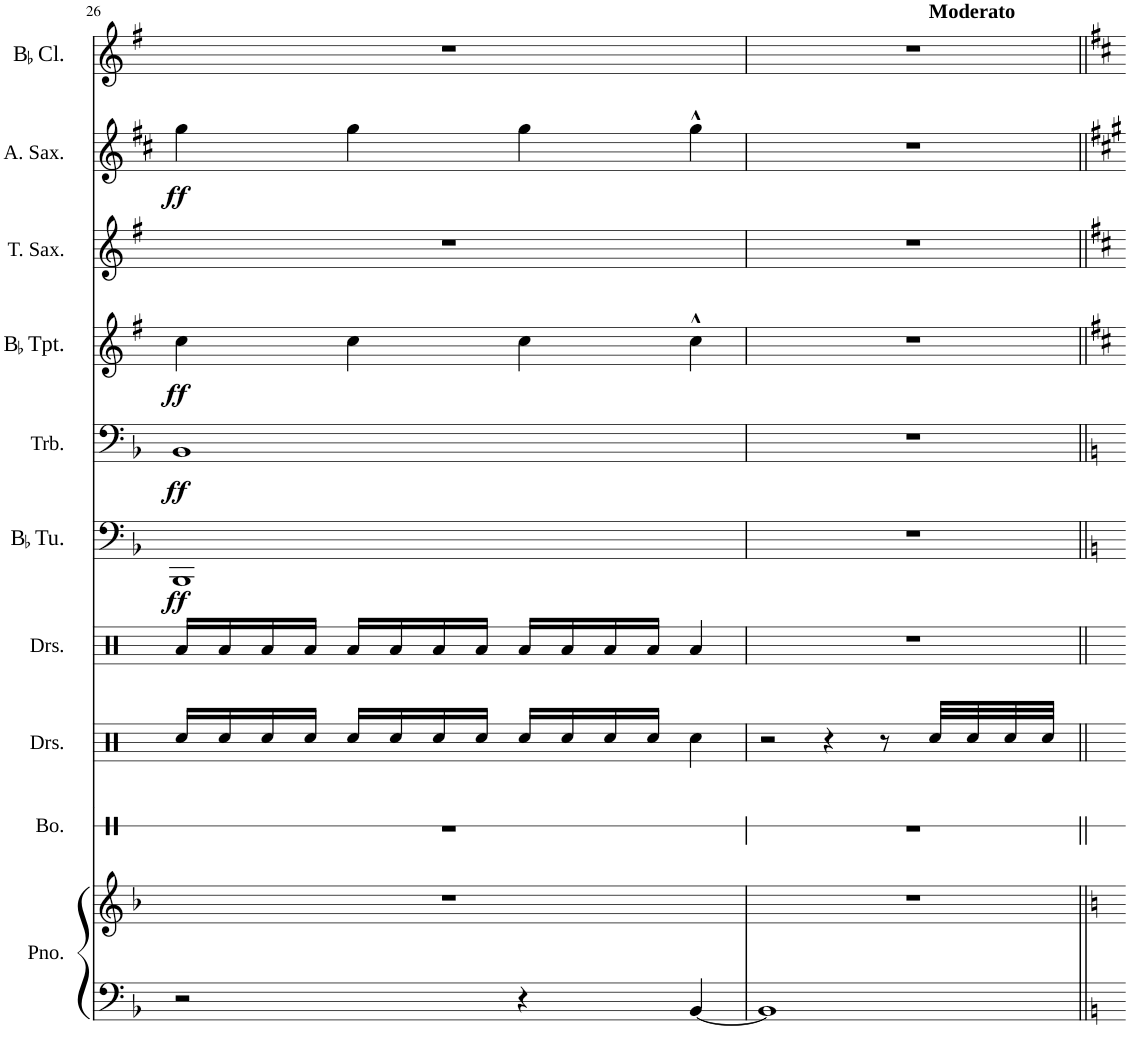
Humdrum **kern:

**kern	**kern	**kern	**kern	**kern	**kern	**dynam	**kern	**dynam	**kern	**dynam	**kern	**dynam	**kern	**kern
*part10	*part10	*part9	*part8	*part7	*part6	*part6	*part5	*part5	*part4	*part4	*part3	*part3	*part2	*part1
*staff11	*staff10	*staff9	*staff8	*staff7	*staff6	*staff6	*staff5	*staff5	*staff4	*staff4	*staff3	*staff3	*staff2	*staff1
*I"Piano	*	*I"Bongos	*I"Drumset	*I"Drumset	*I"BaccidentalFlat Tuba	*	*I"Trombone	*	*I"BaccidentalFlat Trumpet	*	*I"Tenor Saxophone	*	*I"Alto Saxophone	*I"BaccidentalFlat Clarinet
*I'Pno.	*	*I'Bo.	*I'Drs.	*I'Drs.	*I'BaccidentalFlat Tu.	*	*I'Trb.	*	*I'BaccidentalFlat Tpt.	*	*I'T. Sax.	*	*I'A. Sax.	*I'BaccidentalFlat Cl.
!!LO:PB:g=z
*clefF4	*clefG2	*clefX	*clefX	*clefX	*clefF4	*	*clefF4	*	*clefG2	*	*clefG2	*	*clefG2	*clefG2
*	*	*	*	*	*Trd4c7	*	*	*	*Trd1c2	*	*Trd8c14	*	*Trd5c9	*Trd1c2
*k[b-]	*k[b-]	*k[b-]	*k[b-]	*k[b-]	*k[b-]	*	*k[b-]	*	*k[f#]	*	*k[f#]	*	*k[f#c#]	*k[f#]
*M4/4	*M4/4	*M4/4	*M4/4	*M4/4	*M4/4	*	*M4/4	*	*M4/4	*	*M4/4	*	*M4/4	*M4/4
=26	=26	=26	=26	=26	=26	=26	=26	=26	=26	=26	=26	=26	=26	=26
!	!	!	!	!	!	!LO:DY:b	!	!LO:DY:b	!	!LO:DY:b	!	!LO:DY:a	!	!
2r	1r	1r	16Rcc/LL	16Ra/LL	1BBB-	ff	1BB-	ff	4cc\	ff	1r	ff	4gg\	1r
.	.	.	16Rcc/	16Ra/	.	.	.	.	.	.	.	.	.	.
.	.	.	16Rcc/	16Ra/	.	.	.	.	.	.	.	.	.	.
.	.	.	16Rcc/JJ	16Ra/JJ	.	.	.	.	.	.	.	.	.	.
.	.	.	16Rcc/LL	16Ra/LL	.	.	.	.	4cc\	.	.	.	4gg\	.
.	.	.	16Rcc/	16Ra/	.	.	.	.	.	.	.	.	.	.
.	.	.	16Rcc/	16Ra/	.	.	.	.	.	.	.	.	.	.
.	.	.	16Rcc/JJ	16Ra/JJ	.	.	.	.	.	.	.	.	.	.
4r	.	.	16Rcc/LL	16Ra/LL	.	.	.	.	4cc\	.	.	.	4gg\	.
.	.	.	16Rcc/	16Ra/	.	.	.	.	.	.	.	.	.	.
.	.	.	16Rcc/	16Ra/	.	.	.	.	.	.	.	.	.	.
.	.	.	16Rcc/JJ	16Ra/JJ	.	.	.	.	.	.	.	.	.	.
[4BB-/	.	.	4Rcc\	4Ra/	.	.	.	.	4cc^^\	.	.	.	4gg^^\	.
=27	=27	=27	=27	=27	=27	=27	=27	=27	=27	=27	=27	=27	=27	=27
*	*	*	*	*	*	*	*	*	*	*	*	*	*	*^
1BB-]	1r	1r	2r	1r	1r	.	1r	.	1r	.	1r	.	1r	1r	2..ryy
.	.	.	4r	.	.	.	.	.	.	.	.	.	.	.	.
.	.	.	8r	.	.	.	.	.	.	.	.	.	.	.	.
!	!	!	!	!	!	!	!	!	!	!	!	!	!	!	!LO:TX:a:B:t=Moderato
.	.	.	32Rcc/LLL	.	.	.	.	.	.	.	.	.	.	.	8ryy
.	.	.	32Rcc/	.	.	.	.	.	.	.	.	.	.	.	.
.	.	.	32Rcc/	.	.	.	.	.	.	.	.	.	.	.	.
.	.	.	32Rcc/JJJ	.	.	.	.	.	.	.	.	.	.	.	.
*	*	*	*	*	*	*	*	*	*	*	*	*	*	*v	*v
=||	=||	=||	=||	=||	=||	=||	=||	=||	=||	=||	=||	=||	=||	=||
*-	*-	*-	*-	*-	*-	*-	*-	*-	*-	*-	*-	*-	*-	*-
